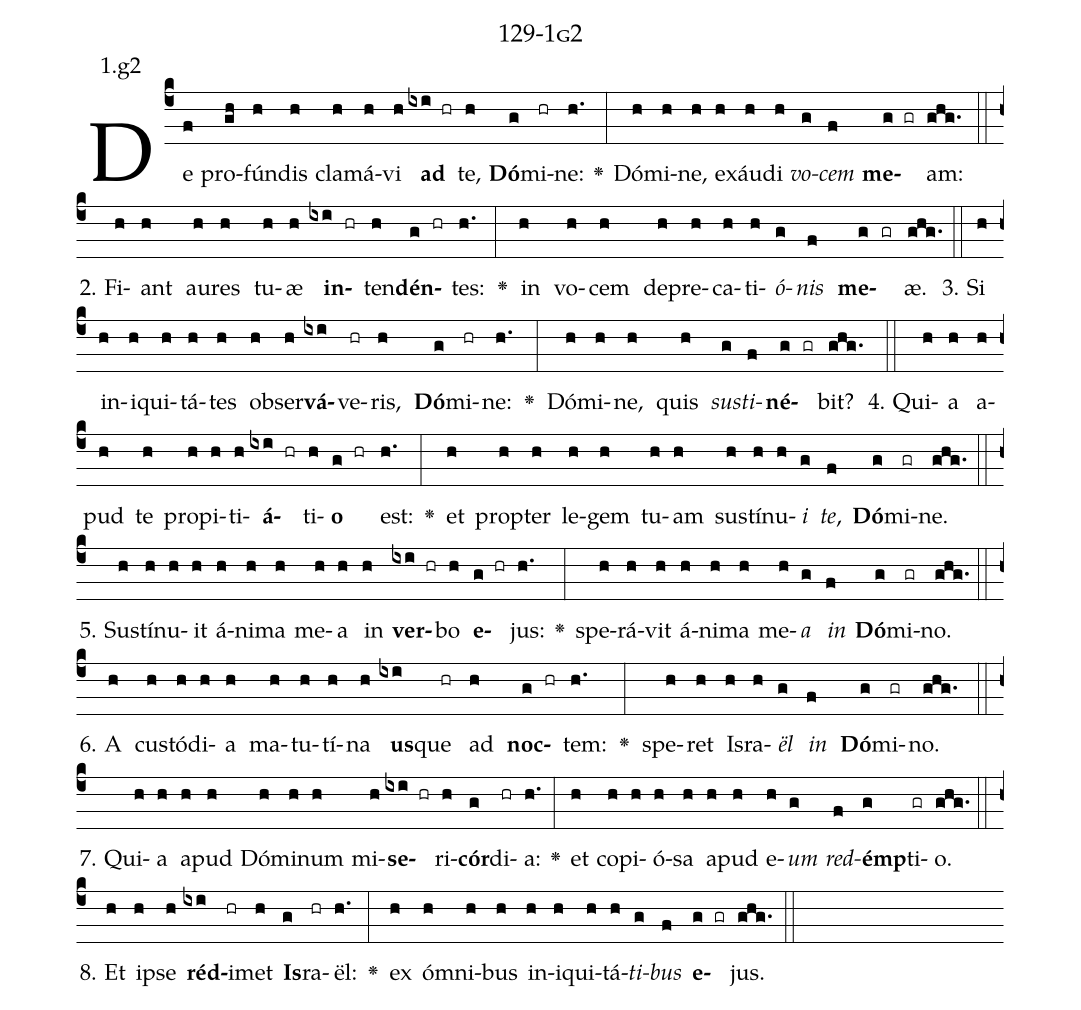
name: 129-1g2;
annotation: 1.g2;
%%
(c4)De(f) pro(gh)fún(h)dis(h) cla(h)má(h)vi(h) <b>ad</b>(ixi hr) te,(h) <b>Dó</b>(g)mi(hr)ne:(h.) <v>\greheightstar</v>(:) Dó(h)mi(h)ne,(h) ex(h)áu(h)di(h) <i>vo</i>(g)<i>cem</i>(f) <b>me</b>(g gr)am:(ghg.) (::)
2. Fi(h)ant(h) au(h)res(h) tu(h)æ(h) <b>in</b>(ixi hr)ten(h)<b>dén</b>(g hr)tes:(h.) <v>\greheightstar</v>(:) in(h) vo(h)cem(h) de(h)pre(h)ca(h)ti(h)<i>ó</i>(g)<i>nis</i>(f) <b>me</b>(g gr)æ.(ghg.) (::)
3. Si(h) in(h)i(h)qui(h)tá(h)tes(h) ob(h)ser(h)<b>vá</b>(ixi)ve(hr)ris,(h) <b>Dó</b>(g)mi(hr)ne:(h.) <v>\greheightstar</v>(:) Dó(h)mi(h)ne,(h) quis(h) <i>sus</i>(g)<i>ti</i>(f)<b>né</b>(g gr)bit?(ghg.) (::)
4. Qui(h)a(h) a(h)pud(h) te(h) pro(h)pi(h)ti(h)<b>á</b>(ixi hr)ti(h)<b>o</b>(g hr) est:(h.) <v>\greheightstar</v>(:) et(h) prop(h)ter(h) le(h)gem(h) tu(h)am(h) sus(h)tí(h)nu(h)<i>i</i>(g) <i>te</i>,(f) <b>Dó</b>(g)mi(gr)ne.(ghg.) (::)
5. Sus(h)tí(h)nu(h)it(h) á(h)ni(h)ma(h) me(h)a(h) in(h) <b>ver</b>(ixi hr)bo(h) <b>e</b>(g hr)jus:(h.) <v>\greheightstar</v>(:) spe(h)rá(h)vit(h) á(h)ni(h)ma(h) me(h)<i>a</i>(g) <i>in</i>(f) <b>Dó</b>(g)mi(gr)no.(ghg.) (::)
6. A(h) cus(h)tó(h)di(h)a(h) ma(h)tu(h)tí(h)na(h) <b>us</b>(ixi)que(hr) ad(h) <b>noc</b>(g hr)tem:(h.) <v>\greheightstar</v>(:) spe(h)ret(h) Is(h)ra(h)<i>ël</i>(g) <i>in</i>(f) <b>Dó</b>(g)mi(gr)no.(ghg.) (::)
7. Qui(h)a(h) a(h)pud(h) Dó(h)mi(h)num(h) mi(h)<b>se</b>(ixi hr)ri(h)<b>cór</b>(g)di(hr)a:(h.) <v>\greheightstar</v>(:) et(h) co(h)pi(h)ó(h)sa(h) a(h)pud(h) e(h)<i>um</i>(g) <i>red</i>(f)<b>émp</b>(g)ti(gr)o.(ghg.) (::)
8. Et(h) ip(h)se(h) <b>réd</b>(ixi)i(hr)met(h) <b>Is</b>(g)ra(hr)ël:(h.) <v>\greheightstar</v>(:) ex(h) óm(h)ni(h)bus(h) in(h)i(h)qui(h)tá(h)<i>ti</i>(g)<i>bus</i>(f) <b>e</b>(g gr)jus.(ghg.) (::)
